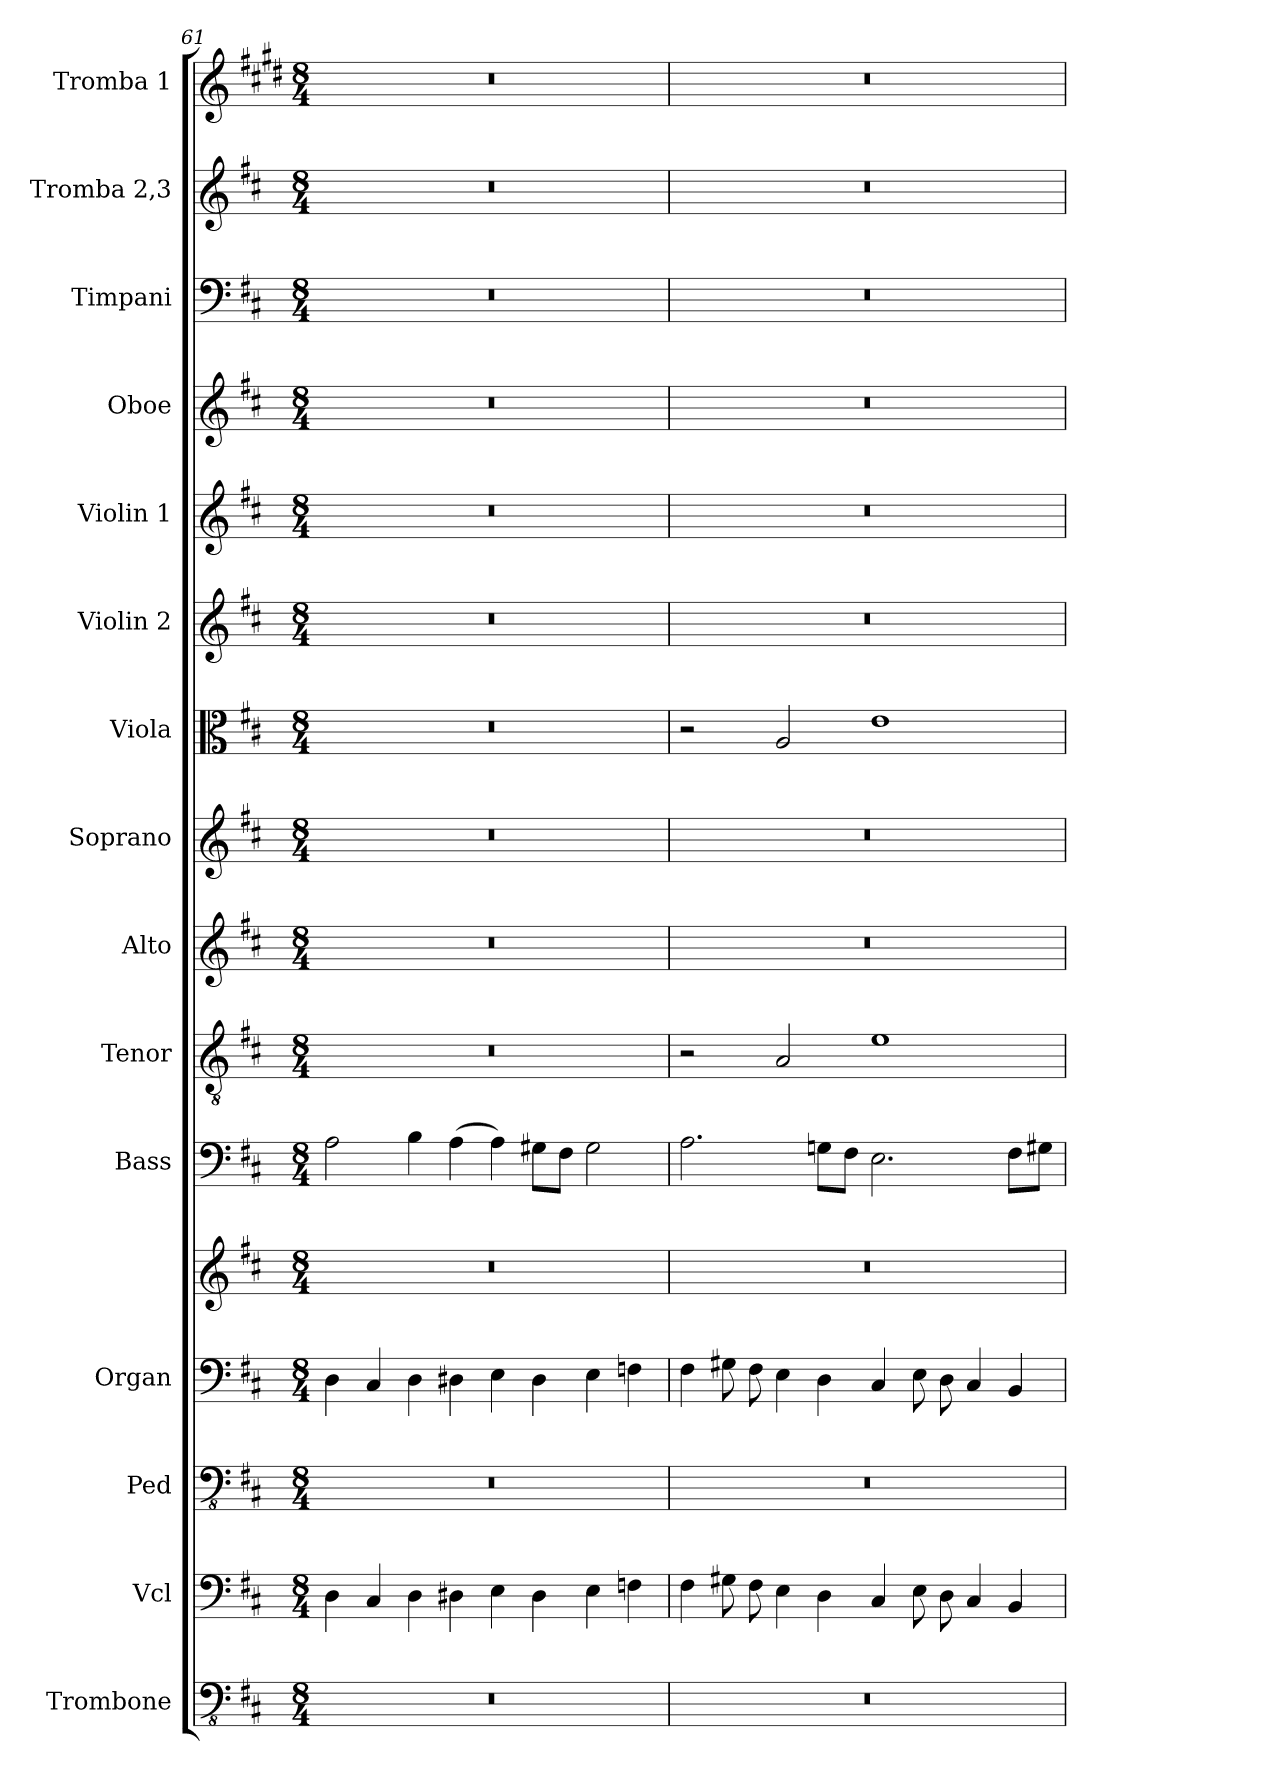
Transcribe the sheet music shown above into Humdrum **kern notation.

**kern	**kern	**kern	**kern	**kern	**kern	**kern	**kern	**kern	**kern	**kern	**kern	**kern	**kern	**kern	**kern
*part15	*part14	*part13	*part12	*part12	*part11	*part10	*part9	*part8	*part7	*part6	*part5	*part4	*part3	*part2	*part1
*staff16	*staff15	*staff14	*staff13	*staff12	*staff11	*staff10	*staff9	*staff8	*staff7	*staff6	*staff5	*staff4	*staff3	*staff2	*staff1
*I"Trombone	*I"Vcl	*I"Ped	*I"Organ	*	*I"Bass	*I"Tenor	*I"Alto	*I"Soprano	*I"Viola	*I"Violin 2	*I"Violin 1	*I"Oboe	*I"Timpani	*I"Tromba 2,3	*I"Tromba 1
*I'Trb	*	*	*	*	*	*	*	*I'S	*	*	*	*I'Ob	*I'Timp	*	*
*clefFv4	*clefF4	*clefFv4	*clefF4	*clefG2	*clefF4	*clefGv2	*clefG2	*clefG2	*clefC3	*clefG2	*clefG2	*clefG2	*clefF4	*clefG2	*clefG2
*	*	*	*	*	*	*	*	*	*	*	*	*	*	*	*ITrd1c2
*k[f#c#]	*k[f#c#]	*k[f#c#]	*k[f#c#]	*k[f#c#]	*k[f#c#]	*k[f#c#]	*k[f#c#]	*k[f#c#]	*k[f#c#]	*k[f#c#]	*k[f#c#]	*k[f#c#]	*k[f#c#]	*k[f#c#]	*k[f#c#]
*M8/4	*M8/4	*M8/4	*M8/4	*M8/4	*M8/4	*M8/4	*M8/4	*M8/4	*M8/4	*M8/4	*M8/4	*M8/4	*M8/4	*M8/4	*M8/4
=61	=61	=61	=61	=61	=61	=61	=61	=61	=61	=61	=61	=61	=61	=61	=61
0r	4D\	0r	4D\	0r	2A\	0r	0r	0r	0r	0r	0r	0r	0r	0r	0r
.	4C#/	.	4C#/	.	.	.	.	.	.	.	.	.	.	.	.
.	4D\	.	4D\	.	4B\	.	.	.	.	.	.	.	.	.	.
.	4D#X\	.	4D#X\	.	(4A\	.	.	.	.	.	.	.	.	.	.
.	4E\	.	4E\	.	4A\)	.	.	.	.	.	.	.	.	.	.
.	4D#\	.	4D#\	.	8G#X\L	.	.	.	.	.	.	.	.	.	.
.	.	.	.	.	8F#\J	.	.	.	.	.	.	.	.	.	.
.	4E\	.	4E\	.	2G#\	.	.	.	.	.	.	.	.	.	.
.	4Fn\	.	4Fn\	.	.	.	.	.	.	.	.	.	.	.	.
!!LO:LB:g=z
=62	=62	=62	=62	=62	=62	=62	=62	=62	=62	=62	=62	=62	=62	=62	=62
0r	4F#\	0r	4F#\	0r	2.A\	2r	0r	0r	2r	0r	0r	0r	0r	0r	0r
.	8G#X\	.	8G#X\	.	.	.	.	.	.	.	.	.	.	.	.
.	8F#\	.	8F#\	.	.	.	.	.	.	.	.	.	.	.	.
.	4E\	.	4E\	.	.	2A/	.	.	2A/	.	.	.	.	.	.
.	4D\	.	4D\	.	8Gn\L	.	.	.	.	.	.	.	.	.	.
.	.	.	.	.	8F#\J	.	.	.	.	.	.	.	.	.	.
.	4C#/	.	4C#/	.	2.E\	1e	.	.	1e	.	.	.	.	.	.
.	8E\	.	8E\	.	.	.	.	.	.	.	.	.	.	.	.
.	8D\	.	8D\	.	.	.	.	.	.	.	.	.	.	.	.
.	4C#/	.	4C#/	.	.	.	.	.	.	.	.	.	.	.	.
.	4BB/	.	4BB/	.	8F#\L	.	.	.	.	.	.	.	.	.	.
.	.	.	.	.	8G#X\J	.	.	.	.	.	.	.	.	.	.
=	=	=	=	=	=	=	=	=	=	=	=	=	=	=	=
*-	*-	*-	*-	*-	*-	*-	*-	*-	*-	*-	*-	*-	*-	*-	*-
